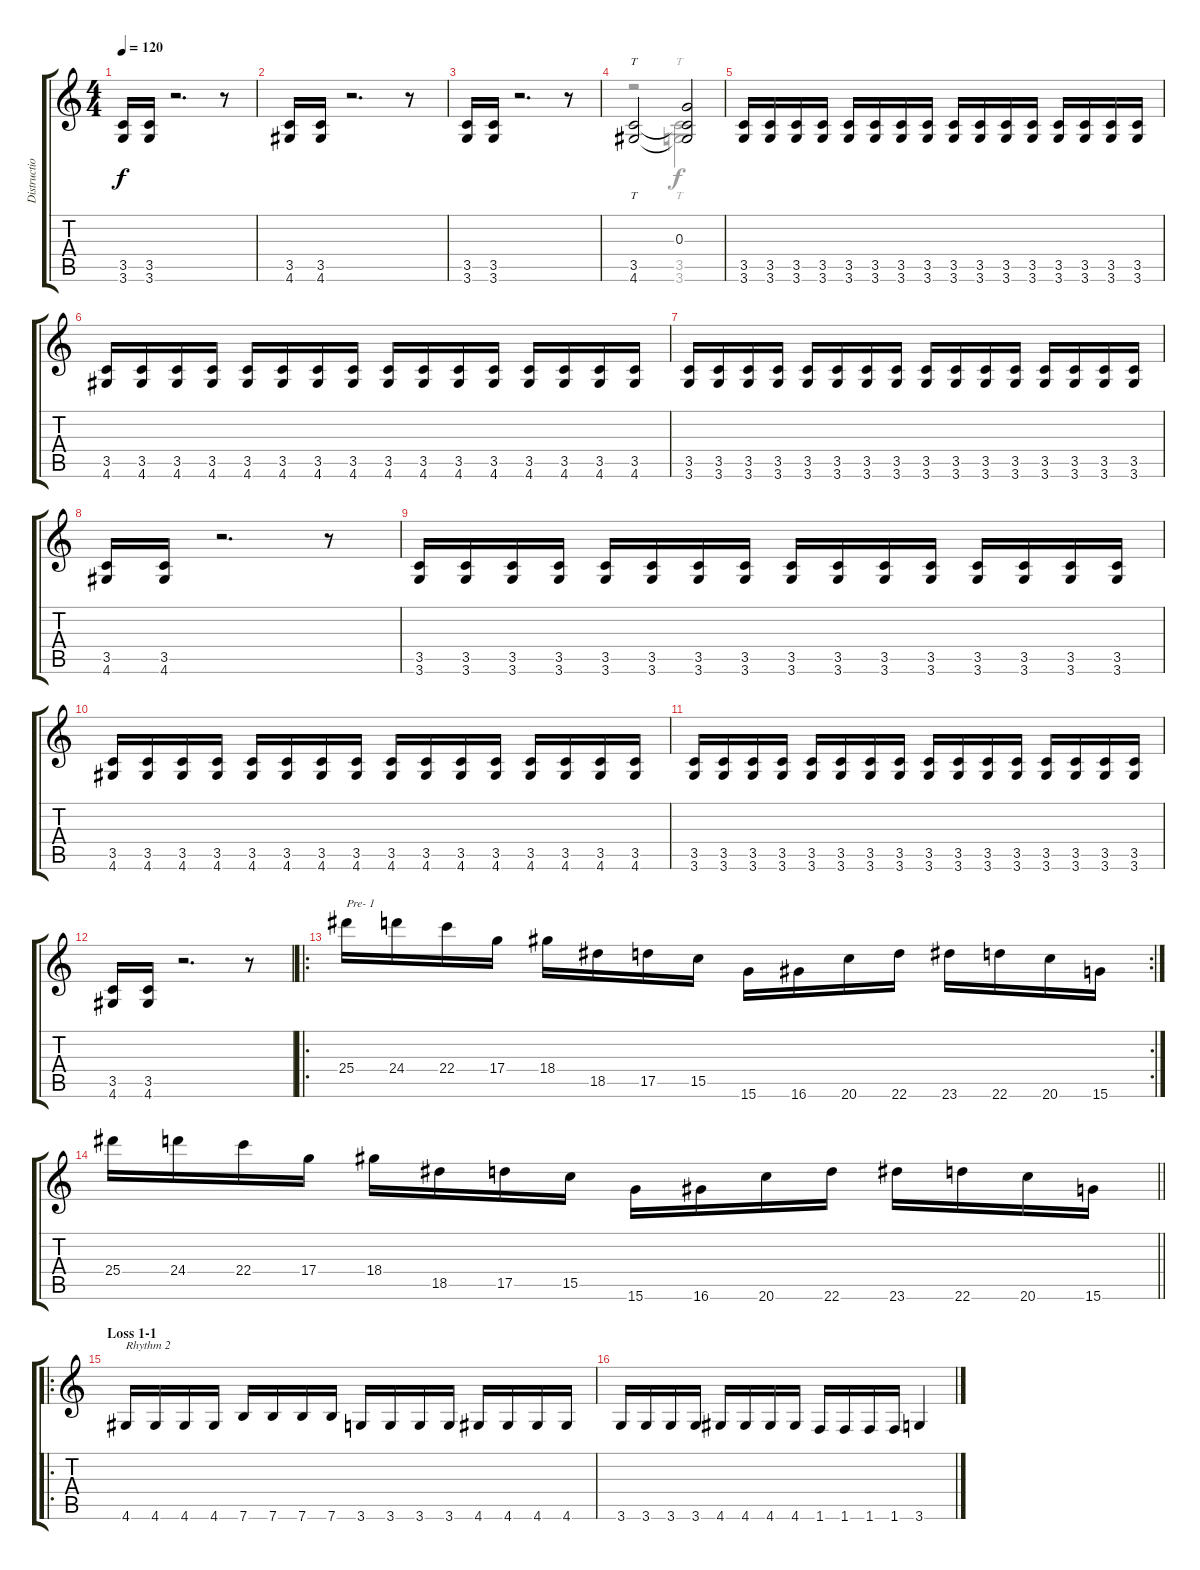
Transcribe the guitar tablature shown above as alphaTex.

\track ("Distruction Guitar 1" "Distructio") {instrument distortionguitar}
\staff {score tabs}
\tuning (E4 B3 G3 D3 A2 E2) {hide}
\voice
\ts (4 4)
\tempo 120
\clef g2
\ks c
(3.5 3.6).16{dy f balance 2} (3.5 3.6).16 r.2{d} r.8 |
(3.5 4.6).16 (3.5 4.6).16 r.2{d} r.8 |
(3.5 3.6).16 (3.5 3.6).16 r.2{d} r.8 |
(3.5 4.6).2{tt} (0.3 3.5{t} 4.6{t}).2 |
(3.5 3.6).16 (3.5 3.6).16 (3.5 3.6).16 (3.5 3.6).16 (3.5 3.6).16 (3.5 3.6).16 (3.5 3.6).16 (3.5 3.6).16 (3.5 3.6).16 (3.5 3.6).16 (3.5 3.6).16 (3.5 3.6).16 (3.5 3.6).16 (3.5 3.6).16 (3.5 3.6).16 (3.5 3.6).16 |
(3.5 4.6).16 (3.5 4.6).16 (3.5 4.6).16 (3.5 4.6).16 (3.5 4.6).16 (3.5 4.6).16 (3.5 4.6).16 (3.5 4.6).16 (3.5 4.6).16 (3.5 4.6).16 (3.5 4.6).16 (3.5 4.6).16 (3.5 4.6).16 (3.5 4.6).16 (3.5 4.6).16 (3.5 4.6).16 |
(3.5 3.6).16 (3.5 3.6).16 (3.5 3.6).16 (3.5 3.6).16 (3.5 3.6).16 (3.5 3.6).16 (3.5 3.6).16 (3.5 3.6).16 (3.5 3.6).16 (3.5 3.6).16 (3.5 3.6).16 (3.5 3.6).16 (3.5 3.6).16 (3.5 3.6).16 (3.5 3.6).16 (3.5 3.6).16 |
(3.5 4.6).16 (3.5 4.6).16 r.2{d} r.8 |
(3.5 3.6).16 (3.5 3.6).16 (3.5 3.6).16 (3.5 3.6).16 (3.5 3.6).16 (3.5 3.6).16 (3.5 3.6).16 (3.5 3.6).16 (3.5 3.6).16 (3.5 3.6).16 (3.5 3.6).16 (3.5 3.6).16 (3.5 3.6).16 (3.5 3.6).16 (3.5 3.6).16 (3.5 3.6).16 |
(3.5 4.6).16 (3.5 4.6).16 (3.5 4.6).16 (3.5 4.6).16 (3.5 4.6).16 (3.5 4.6).16 (3.5 4.6).16 (3.5 4.6).16 (3.5 4.6).16 (3.5 4.6).16 (3.5 4.6).16 (3.5 4.6).16 (3.5 4.6).16 (3.5 4.6).16 (3.5 4.6).16 (3.5 4.6).16 |
(3.5 3.6).16 (3.5 3.6).16 (3.5 3.6).16 (3.5 3.6).16 (3.5 3.6).16 (3.5 3.6).16 (3.5 3.6).16 (3.5 3.6).16 (3.5 3.6).16 (3.5 3.6).16 (3.5 3.6).16 (3.5 3.6).16 (3.5 3.6).16 (3.5 3.6).16 (3.5 3.6).16 (3.5 3.6).16 |
(3.5 4.6).16 (3.5 4.6).16 r.2{d} r.8 |
\ro
\rc 2
25.4.16{txt "Pre- 1"} 24.4.16 22.4.16 17.4.16 18.4.16 18.5.16 17.5.16 15.5.16 15.6.16 16.6.16 20.6.16 22.6.16 23.6.16 22.6.16 20.6.16 15.6.16 |
\barLineRight lightlight
25.4.16 24.4.16 22.4.16 17.4.16 18.4.16 18.5.16 17.5.16 15.5.16 15.6.16 16.6.16 20.6.16 22.6.16 23.6.16 22.6.16 20.6.16 15.6.16 |
\ro
\section ("" "Loss 1-1")
4.6.16{txt "Rhythm 2"} 4.6.16 4.6.16 4.6.16 7.6.16 7.6.16 7.6.16 7.6.16 3.6.16 3.6.16 3.6.16 3.6.16 4.6.16 4.6.16 4.6.16 4.6.16 |
3.6.16 3.6.16 3.6.16 3.6.16 4.6.16 4.6.16 4.6.16 4.6.16 1.6.16 1.6.16 1.6.16 1.6.16 3.6.4
\voice
\clef g2
\ottava regular
\simile none
\ks c
|
|
|
r.2 (3.5 3.6).2{tt} |
|
|
|
|
|
|
|
|
|
\barLineRight lightlight
|
|
